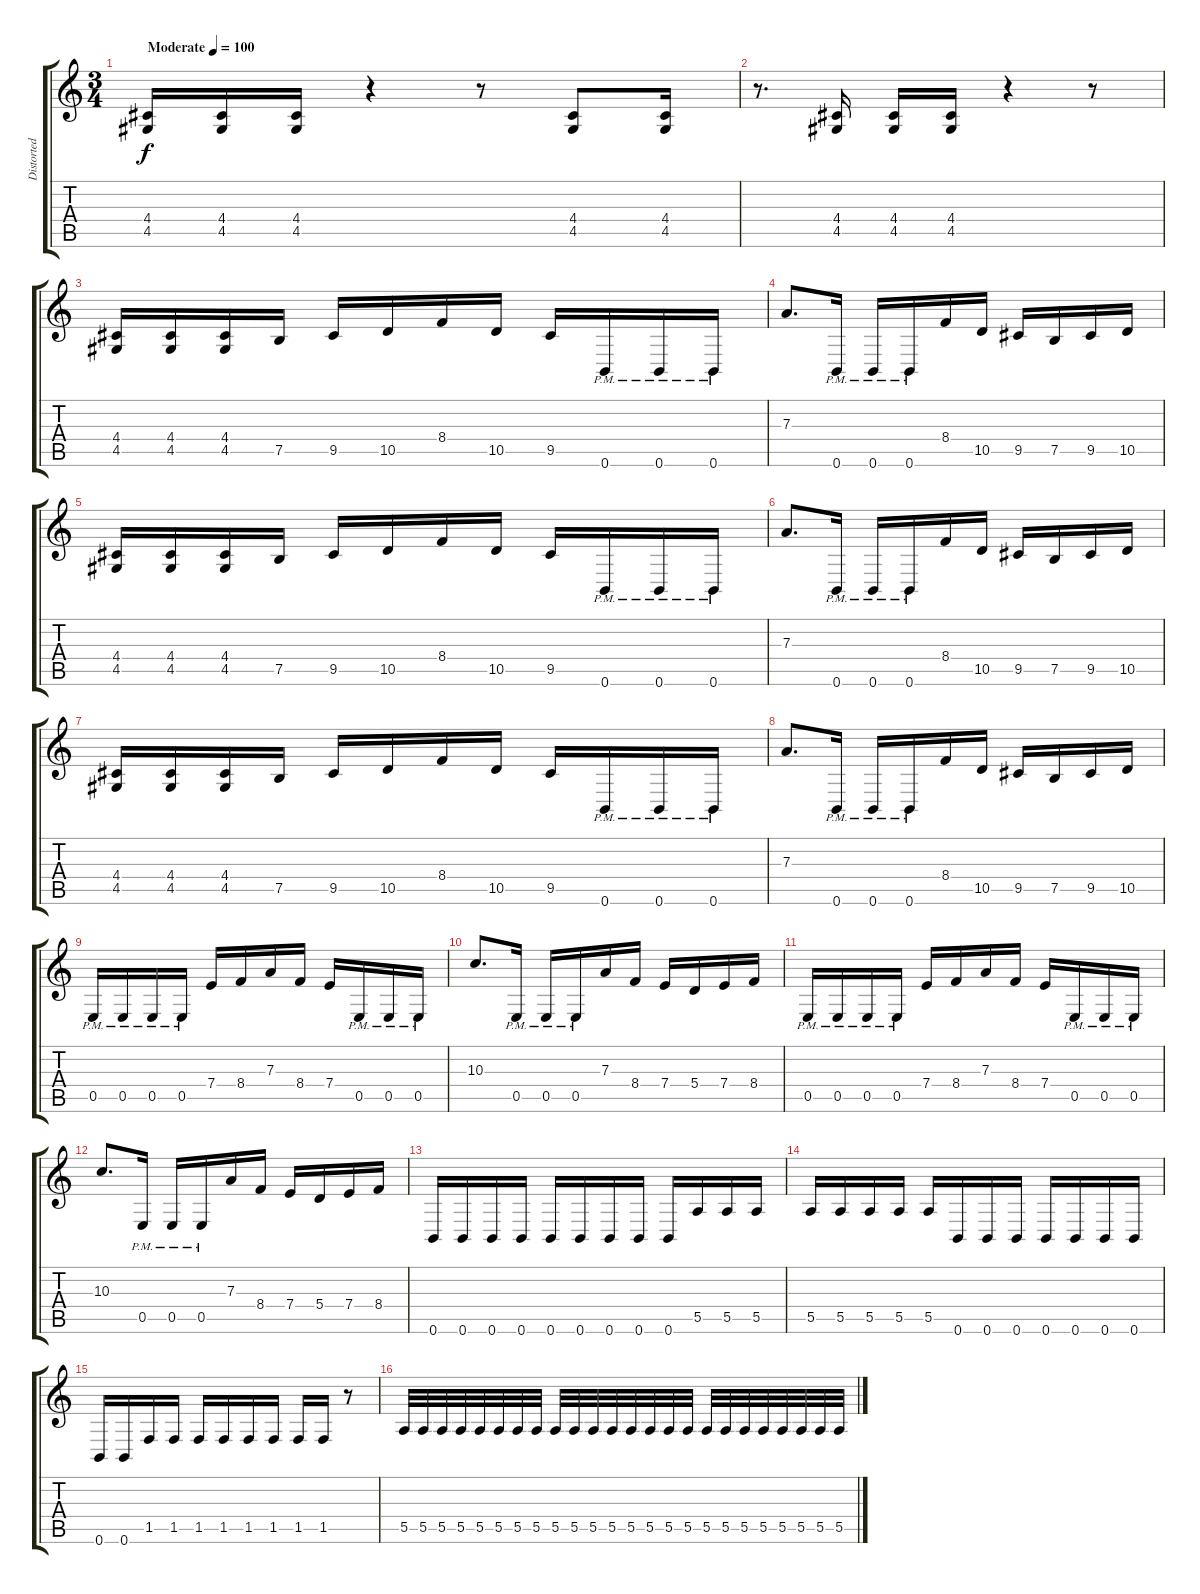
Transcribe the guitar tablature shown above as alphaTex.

\track ("Distorted Guitar 2" "Distorted ") {instrument distortionguitar}
\staff {score tabs}
\tuning (B3 Gb3 D3 A2 E2 B1) {hide}
\ts (3 4)
\tempo (100 "Moderate")
\clef g2
\ks c
(4.4 4.5).16{dy f instrument distortionguitar} (4.4 4.5).16 (4.4 4.5).16 r.4 r.8 (4.4 4.5).8 (4.4 4.5).16 |
r.8{d} (4.4 4.5).16 (4.4 4.5).16 (4.4 4.5).16 r.4 r.8 |
(4.4 4.5).16 (4.4 4.5).16 (4.4 4.5).16 7.5.16 9.5.16 10.5.16 8.4.16 10.5.16 9.5.16 0.6{pm}.16 0.6{pm}.16 0.6{pm}.16 |
7.3.8{d} 0.6{pm}.16 0.6{pm}.16 0.6{pm}.16 8.4.16 10.5.16 9.5.16 7.5.16 9.5.16 10.5.16 |
(4.4 4.5).16 (4.4 4.5).16 (4.4 4.5).16 7.5.16 9.5.16 10.5.16 8.4.16 10.5.16 9.5.16 0.6{pm}.16 0.6{pm}.16 0.6{pm}.16 |
7.3.8{d} 0.6{pm}.16 0.6{pm}.16 0.6{pm}.16 8.4.16 10.5.16 9.5.16 7.5.16 9.5.16 10.5.16 |
(4.4 4.5).16 (4.4 4.5).16 (4.4 4.5).16 7.5.16 9.5.16 10.5.16 8.4.16 10.5.16 9.5.16 0.6{pm}.16 0.6{pm}.16 0.6{pm}.16 |
7.3.8{d} 0.6{pm}.16 0.6{pm}.16 0.6{pm}.16 8.4.16 10.5.16 9.5.16 7.5.16 9.5.16 10.5.16 |
0.5{pm}.16 0.5{pm}.16 0.5{pm}.16 0.5{pm}.16 7.4.16 8.4.16 7.3.16 8.4.16 7.4.16 0.5{pm}.16 0.5{pm}.16 0.5{pm}.16 |
10.3.8{d} 0.5{pm}.16 0.5{pm}.16 0.5{pm}.16 7.3.16 8.4.16 7.4.16 5.4.16 7.4.16 8.4.16 |
0.5{pm}.16 0.5{pm}.16 0.5{pm}.16 0.5{pm}.16 7.4.16 8.4.16 7.3.16 8.4.16 7.4.16 0.5{pm}.16 0.5{pm}.16 0.5{pm}.16 |
10.3.8{d} 0.5{pm}.16 0.5{pm}.16 0.5{pm}.16 7.3.16 8.4.16 7.4.16 5.4.16 7.4.16 8.4.16 |
0.6.16 0.6.16 0.6.16 0.6.16 0.6.16 0.6.16 0.6.16 0.6.16 0.6.16 5.5.16 5.5.16 5.5.16 |
5.5.16 5.5.16 5.5.16 5.5.16 5.5.16 0.6.16 0.6.16 0.6.16 0.6.16 0.6.16 0.6.16 0.6.16 |
0.6.16 0.6.16 1.5.16 1.5.16 1.5.16 1.5.16 1.5.16 1.5.16 1.5.16 1.5.16 r.8 |
5.5.32 5.5.32 5.5.32 5.5.32 5.5.32 5.5.32 5.5.32 5.5.32 5.5.32 5.5.32 5.5.32 5.5.32 5.5.32 5.5.32 5.5.32 5.5.32 5.5.32 5.5.32 5.5.32 5.5.32 5.5.32 5.5.32 5.5.32 5.5.32
